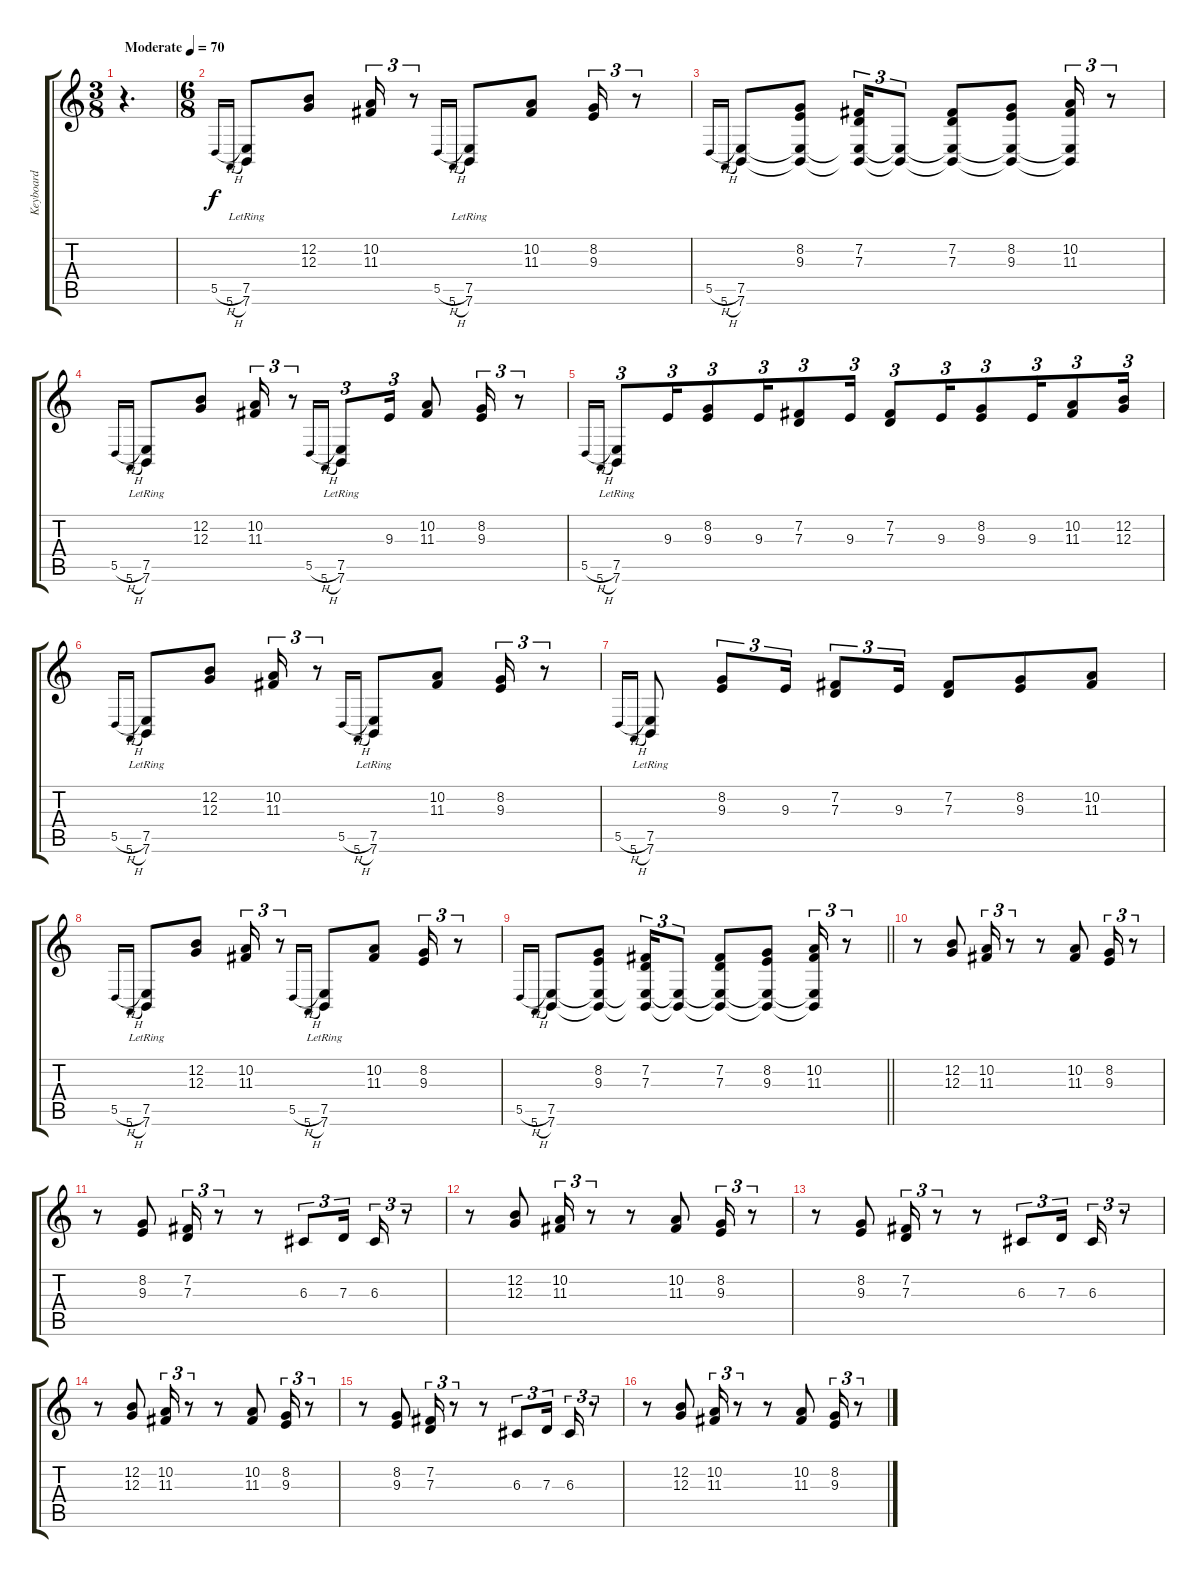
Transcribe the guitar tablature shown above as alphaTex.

\track ("Keyboard" "Keyboard") {instrument electricpiano1}
\staff {score tabs}
\tuning (E4 B3 G3 D3 A2 E2) {hide}
\ts (3 8)
\tempo (70 "Moderate")
\clef g2
\ks c
r.4{d dy f instrument electricpiano1} |
\ts (6 8)
5.5{h}.16{gr onbeat} 5.6{h}.16{gr onbeat} (7.5 7.6{lr}).8 (12.2 12.3).8 (10.2 11.3).16{tu (3 2)} r.8{tu (3 2)} 5.5{h}.16{gr onbeat} 5.6{h}.16{gr onbeat} (7.5 7.6{lr}).8 (10.2 11.3).8 (8.2 9.3).16{tu (3 2)} r.8{tu (3 2)} |
5.5{h}.16{gr onbeat} 5.6{h}.16{gr onbeat} (7.5 7.6).8 (8.2 9.3 7.5{t} 7.6{t}).8 (7.2 7.3 7.5{t} 7.6{t}).16{tu (3 2)} (7.5{t} 7.6{t}).8{tu (3 2)} (7.2 7.3 7.5{t} 7.6{t}).8 (8.2 9.3 7.5{t} 7.6{t}).8 (10.2 11.3 7.5{t} 7.6{t}).16{tu (3 2)} r.8{tu (3 2)} |
5.5{h}.16{gr onbeat} 5.6{h}.16{gr onbeat} (7.5 7.6{lr}).8 (12.2 12.3).8 (10.2 11.3).16{tu (3 2)} r.8{tu (3 2)} 5.5{h}.16{gr onbeat} 5.6{h}.16{gr onbeat} (7.5 7.6{lr}).8{tu (3 2)} 9.3.16{tu (3 2)} (10.2 11.3).8 (8.2 9.3).16{tu (3 2)} r.8{tu (3 2)} |
5.5{h}.16{gr onbeat} 5.6{h}.16{gr onbeat} (7.5{lr} 7.6{lr}).8{tu (3 2)} 9.3.16{tu (3 2)} (8.2 9.3).8{tu (3 2)} 9.3.16{tu (3 2)} (7.2 7.3).8{tu (3 2)} 9.3.16{tu (3 2)} (7.2 7.3).8{tu (3 2)} 9.3.16{tu (3 2)} (8.2 9.3).8{tu (3 2)} 9.3.16{tu (3 2)} (10.2 11.3).8{tu (3 2)} (12.2 12.3).16{tu (3 2)} |
5.5{h}.16{gr onbeat} 5.6{h}.16{gr onbeat} (7.5 7.6{lr}).8 (12.2 12.3).8 (10.2 11.3).16{tu (3 2)} r.8{tu (3 2)} 5.5{h}.16{gr onbeat} 5.6{h}.16{gr onbeat} (7.5 7.6{lr}).8 (10.2 11.3).8 (8.2 9.3).16{tu (3 2)} r.8{tu (3 2)} |
5.5{h}.16{gr onbeat} 5.6{h}.16{gr onbeat} (7.5{lr} 7.6{lr}).8 (8.2 9.3).8{tu (3 2)} 9.3.16{tu (3 2)} (7.2 7.3).8{tu (3 2)} 9.3.16{tu (3 2)} (7.2 7.3).8 (8.2 9.3).8 (10.2 11.3).8 |
5.5{h}.16{gr onbeat} 5.6{h}.16{gr onbeat} (7.5 7.6{lr}).8 (12.2 12.3).8 (10.2 11.3).16{tu (3 2)} r.8{tu (3 2)} 5.5{h}.16{gr onbeat} 5.6{h}.16{gr onbeat} (7.5 7.6{lr}).8 (10.2 11.3).8 (8.2 9.3).16{tu (3 2)} r.8{tu (3 2)} |
\barLineRight lightlight
5.5{h}.16{gr onbeat} 5.6{h}.16{gr onbeat} (7.5 7.6).8 (8.2 9.3 7.5{t} 7.6{t}).8 (7.2 7.3 7.5{t} 7.6{t}).16{tu (3 2)} (7.5{t} 7.6{t}).8{tu (3 2)} (7.2 7.3 7.5{t} 7.6{t}).8 (8.2 9.3 7.5{t} 7.6{t}).8 (10.2 11.3 7.5{t} 7.6{t}).16{tu (3 2)} r.8{tu (3 2)} |
\section ("" "")
r.8 (12.2 12.3).8 (10.2 11.3).16{tu (3 2)} r.8{tu (3 2)} r.8 (10.2 11.3).8 (8.2 9.3).16{tu (3 2)} r.8{tu (3 2)} |
r.8 (8.2 9.3).8 (7.2 7.3).16{tu (3 2)} r.8{tu (3 2)} r.8 6.3.8{tu (3 2)} 7.3.16{tu (3 2)} 6.3.16{tu (3 2)} r.8{tu (3 2)} |
r.8 (12.2 12.3).8 (10.2 11.3).16{tu (3 2)} r.8{tu (3 2)} r.8 (10.2 11.3).8 (8.2 9.3).16{tu (3 2)} r.8{tu (3 2)} |
r.8 (8.2 9.3).8 (7.2 7.3).16{tu (3 2)} r.8{tu (3 2)} r.8 6.3.8{tu (3 2)} 7.3.16{tu (3 2)} 6.3.16{tu (3 2)} r.8{tu (3 2)} |
r.8 (12.2 12.3).8 (10.2 11.3).16{tu (3 2)} r.8{tu (3 2)} r.8 (10.2 11.3).8 (8.2 9.3).16{tu (3 2)} r.8{tu (3 2)} |
r.8 (8.2 9.3).8 (7.2 7.3).16{tu (3 2)} r.8{tu (3 2)} r.8 6.3.8{tu (3 2)} 7.3.16{tu (3 2)} 6.3.16{tu (3 2)} r.8{tu (3 2)} |
r.8 (12.2 12.3).8 (10.2 11.3).16{tu (3 2)} r.8{tu (3 2)} r.8 (10.2 11.3).8 (8.2 9.3).16{tu (3 2)} r.8{tu (3 2)}
